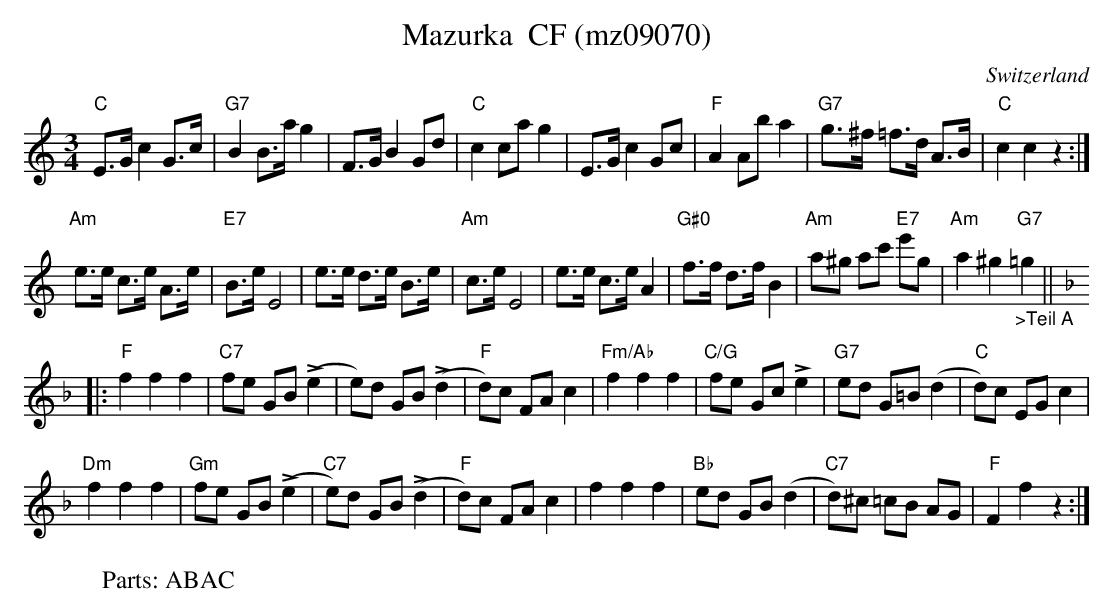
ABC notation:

X:1
T:Mazurka  CF (mz09070)
M:3/4
L:1/8
O:Switzerland
K:C major
"C"E>Gc2G>c | "G7"B2B>ag2 | F>GB2Gd | "C"c2cag2 | E>Gc2Gc | "F"A2Aba2 | "G7"g>^f =f>d A>B | "C"c2c2z2 :|
"Am"e>e c>e A>e | "E7"B>eE4 | e>e d>e B>e | "Am"c>eE4 | e>e c>eA2 | "G#0"f>f d>fB2 | "Am"a^g ac' "E7"e'g | "Am"a2^g2"_>Teil A""G7"=g2 || [K:F]
|: "F"f2f2f2 | "C7"fe GB (!>!e2 | e)d GB (!>!d2 | "F"d)c FA c2 | "Fm/Ab"f2f2f2 | "C/G"fe Gc!>!e2 | "G7"ed G=B (d2 | "C"d)c EGc2 |
"Dm"f2f2f2 | "Gm"fe GB (!>!e2 | "C7"e)d GB (!>!d2 | "F"d)c FA c2 | f2f2f2 | "Bb"ed GB (d2 | "C7"d)^c =cB AG | "F"F2f2z2 :|
W: Parts: ABAC
